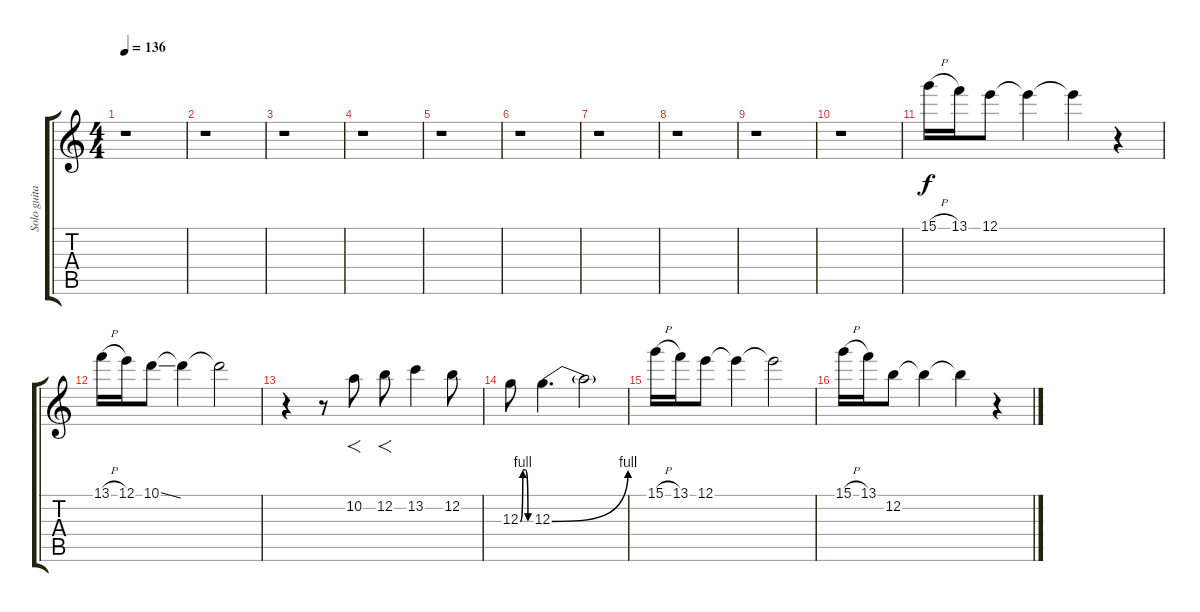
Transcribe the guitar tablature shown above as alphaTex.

\track ("Solo guitar" "Solo guita") {instrument overdrivenguitar}
\staff {score tabs}
\tuning (E4 B3 G3 D3 A2 E2) {hide}
\ts (4 4)
\tempo 136
\clef g2
\ks c
r.1{dy f} |
r.1 |
r.1 |
r.1 |
r.1 |
r.1 |
r.1 |
r.1 |
r.1 |
r.1 |
15.1{h}.16 13.1.16 12.1.8 12.1{t}.4 12.1{t}.4 r.4 |
13.1{h}.16 12.1.16 10.1{ss}.8 10.1{t}.4 10.1{t}.2 |
r.4 r.8 10.2.8{f} 12.2.8{f} 13.2.4 12.2.8 |
12.3{be (custom 0 0 15 4 30 4 45 0 60 0)}.8 12.3{be (bend 0 0 60 4)}.4{d} 12.3{t}.2 |
15.1{h}.16 13.1.16 12.1.8 12.1{t}.4 12.1{t}.2 |
15.1{h}.16 13.1.16 12.2.8 12.2{t}.4 12.2{t}.4 r.4
